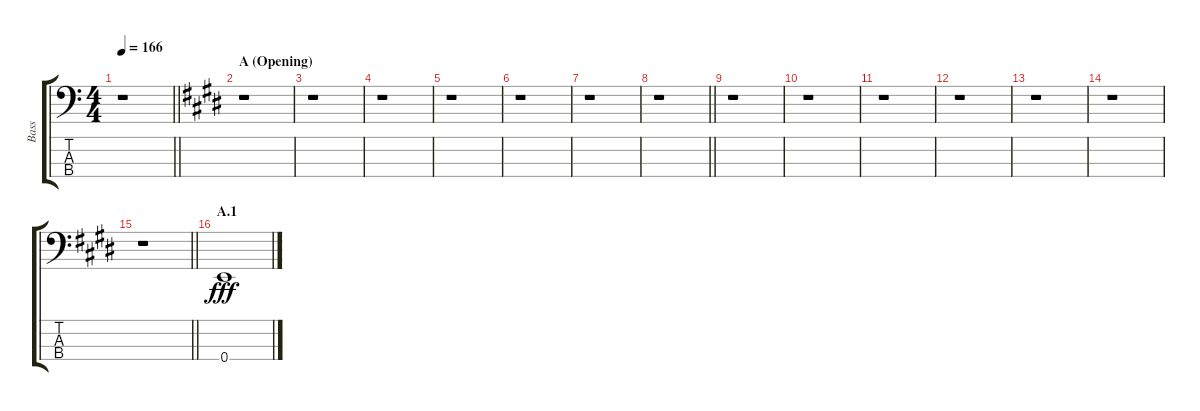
\track ("Bass" "Bass") {instrument electricbassfinger}
\staff {score tabs}
\tuning (G2 D2 A1 E1) {hide}
\ts (4 4)
\section ("" "")
\tempo 166
\clef f4
\barLineRight lightlight
\ks c
r.1{dy fff instrument electricbassfinger} |
\section ("" "A (Opening)")
\ks e
r.1 |
r.1 |
r.1 |
r.1 |
r.1 |
r.1 |
\barLineRight lightlight
r.1 |
r.1 |
r.1 |
r.1 |
r.1 |
r.1 |
r.1 |
\barLineRight lightlight
r.1 |
\section ("" "A.1")
0.4.1
